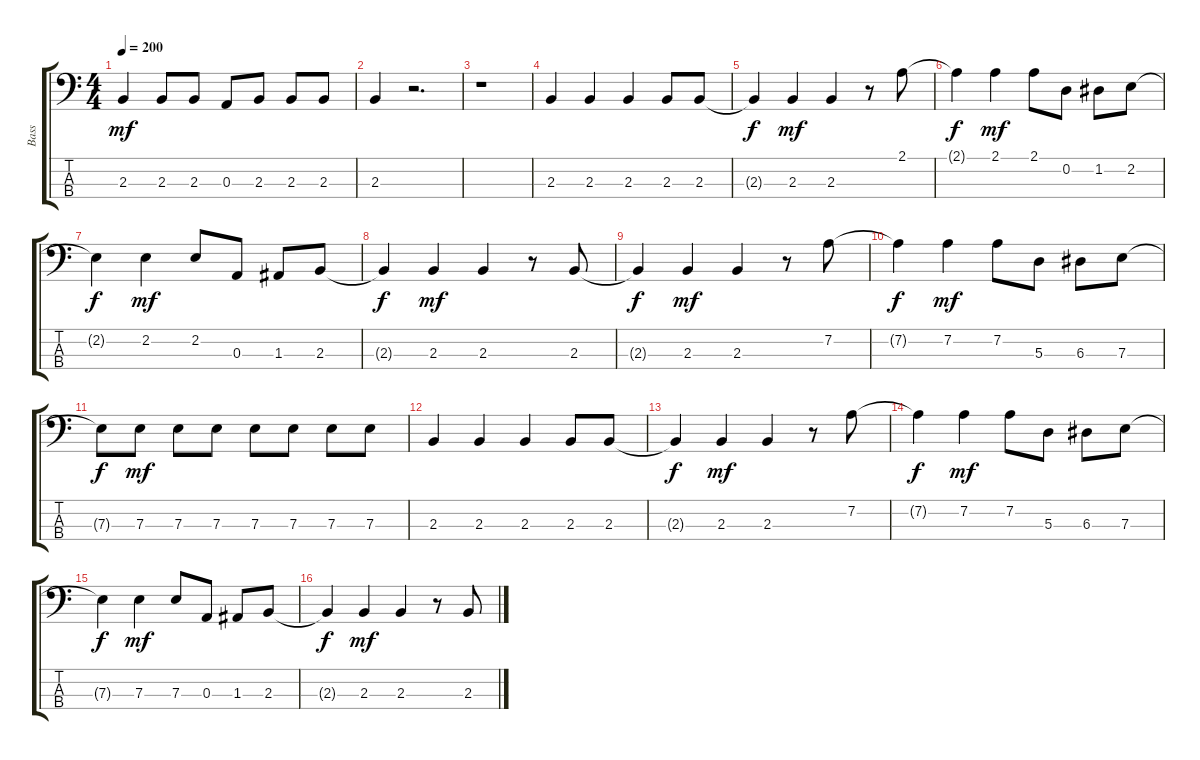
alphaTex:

\track ("Bass" "Bass") {instrument electricbassfinger}
\staff {score tabs}
\tuning (G2 D2 A1 E1) {hide}
\ts (4 4)
\tempo 200
\clef f4
\ks c
2.3.4{dy mf} 2.3.8 2.3.8 0.3.8 2.3.8 2.3.8 2.3.8 |
2.3.4 r.2{d} |
r.1 |
2.3.4 2.3.4 2.3.4 2.3.8 2.3.8 |
2.3{t}.4{dy f} 2.3.4{dy mf} 2.3.4 r.8 2.1.8 |
2.1{t}.4{dy f} 2.1.4{dy mf} 2.1.8 0.2.8 1.2.8 2.2.8 |
2.2{t}.4{dy f} 2.2.4{dy mf} 2.2.8 0.3.8 1.3.8 2.3.8 |
2.3{t}.4{dy f} 2.3.4{dy mf} 2.3.4 r.8 2.3.8 |
2.3{t}.4{dy f} 2.3.4{dy mf} 2.3.4 r.8 7.2.8 |
7.2{t}.4{dy f} 7.2.4{dy mf} 7.2.8 5.3.8 6.3.8 7.3.8 |
7.3{t}.8{dy f} 7.3.8{dy mf} 7.3.8 7.3.8 7.3.8 7.3.8 7.3.8 7.3.8 |
2.3.4 2.3.4 2.3.4 2.3.8 2.3.8 |
2.3{t}.4{dy f} 2.3.4{dy mf} 2.3.4 r.8 7.2.8 |
7.2{t}.4{dy f} 7.2.4{dy mf} 7.2.8 5.3.8 6.3.8 7.3.8 |
7.3{t}.4{dy f} 7.3.4{dy mf} 7.3.8 0.3.8 1.3.8 2.3.8 |
2.3{t}.4{dy f} 2.3.4{dy mf} 2.3.4 r.8 2.3.8
